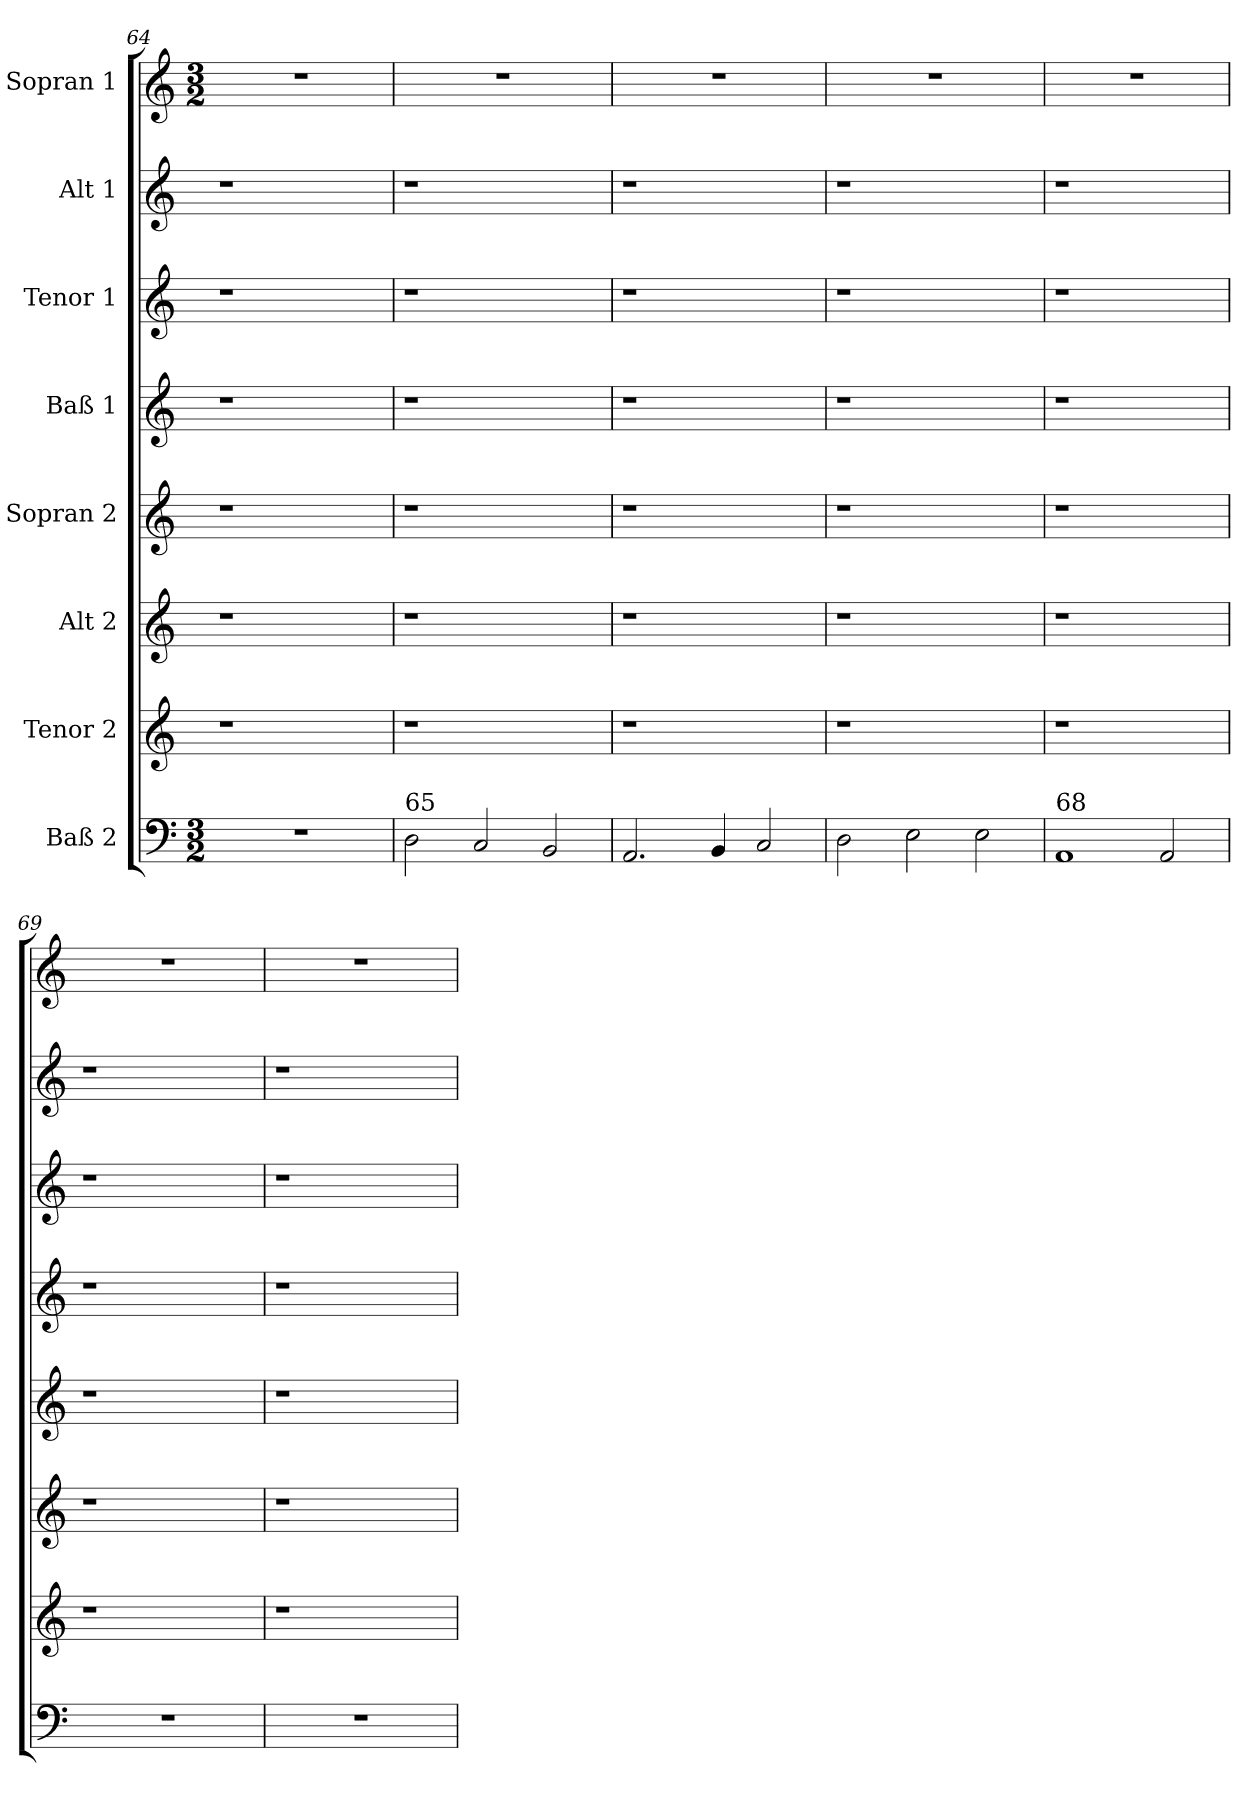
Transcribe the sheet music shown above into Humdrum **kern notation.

**kern	**kern	**kern	**kern	**kern	**kern	**kern	**kern
*part8	*part7	*part6	*part5	*part4	*part3	*part2	*part1
*staff8	*staff7	*staff6	*staff5	*staff4	*staff3	*staff2	*staff1
*I"Baß 2	*I"Tenor 2	*I"Alt 2	*I"Sopran 2	*I"Baß 1	*I"Tenor 1	*I"Alt 1	*I"Sopran 1
*clefF4	*clefG2	*clefG2	*clefG2	*clefG2	*clefG2	*clefG2	*clefG2
*k[]	*k[]	*k[]	*k[]	*k[]	*k[]	*k[]	*k[]
*M3/2	*	*	*	*	*	*	*M3/2
=64	=64	=64	=64	=64	=64	=64	=64
1.r	1r	1r	1r	1r	1r	1r	1.r
.	2ryy	2ryy	2ryy	2ryy	2ryy	2ryy	.
=65	=65	=65	=65	=65	=65	=65	=65
!LO:TX:a:t=65	!	!	!	!	!	!	!
2D\	1r	1r	1r	1r	1r	1r	1.r
2C/	.	.	.	.	.	.	.
2BB/	2ryy	2ryy	2ryy	2ryy	2ryy	2ryy	.
!!LO:LB:g=z
=66	=66	=66	=66	=66	=66	=66	=66
2.AA/	1r	1r	1r	1r	1r	1r	1.r
4BB/	.	.	.	.	.	.	.
2C/	2ryy	2ryy	2ryy	2ryy	2ryy	2ryy	.
=67	=67	=67	=67	=67	=67	=67	=67
2D\	1r	1r	1r	1r	1r	1r	1.r
2E\	.	.	.	.	.	.	.
2E\	2ryy	2ryy	2ryy	2ryy	2ryy	2ryy	.
!!LO:PB:g=z
=68	=68	=68	=68	=68	=68	=68	=68
!LO:TX:a:t=68	!	!	!	!	!	!	!
1AA	1r	1r	1r	1r	1r	1r	1.r
2AA/	2ryy	2ryy	2ryy	2ryy	2ryy	2ryy	.
=69	=69	=69	=69	=69	=69	=69	=69
1.r	1r	1r	1r	1r	1r	1r	1.r
.	2ryy	2ryy	2ryy	2ryy	2ryy	2ryy	.
=70	=70	=70	=70	=70	=70	=70	=70
1.r	1r	1r	1r	1r	1r	1r	1.r
.	2ryy	2ryy	2ryy	2ryy	2ryy	2ryy	.
=	=	=	=	=	=	=	=
*-	*-	*-	*-	*-	*-	*-	*-
